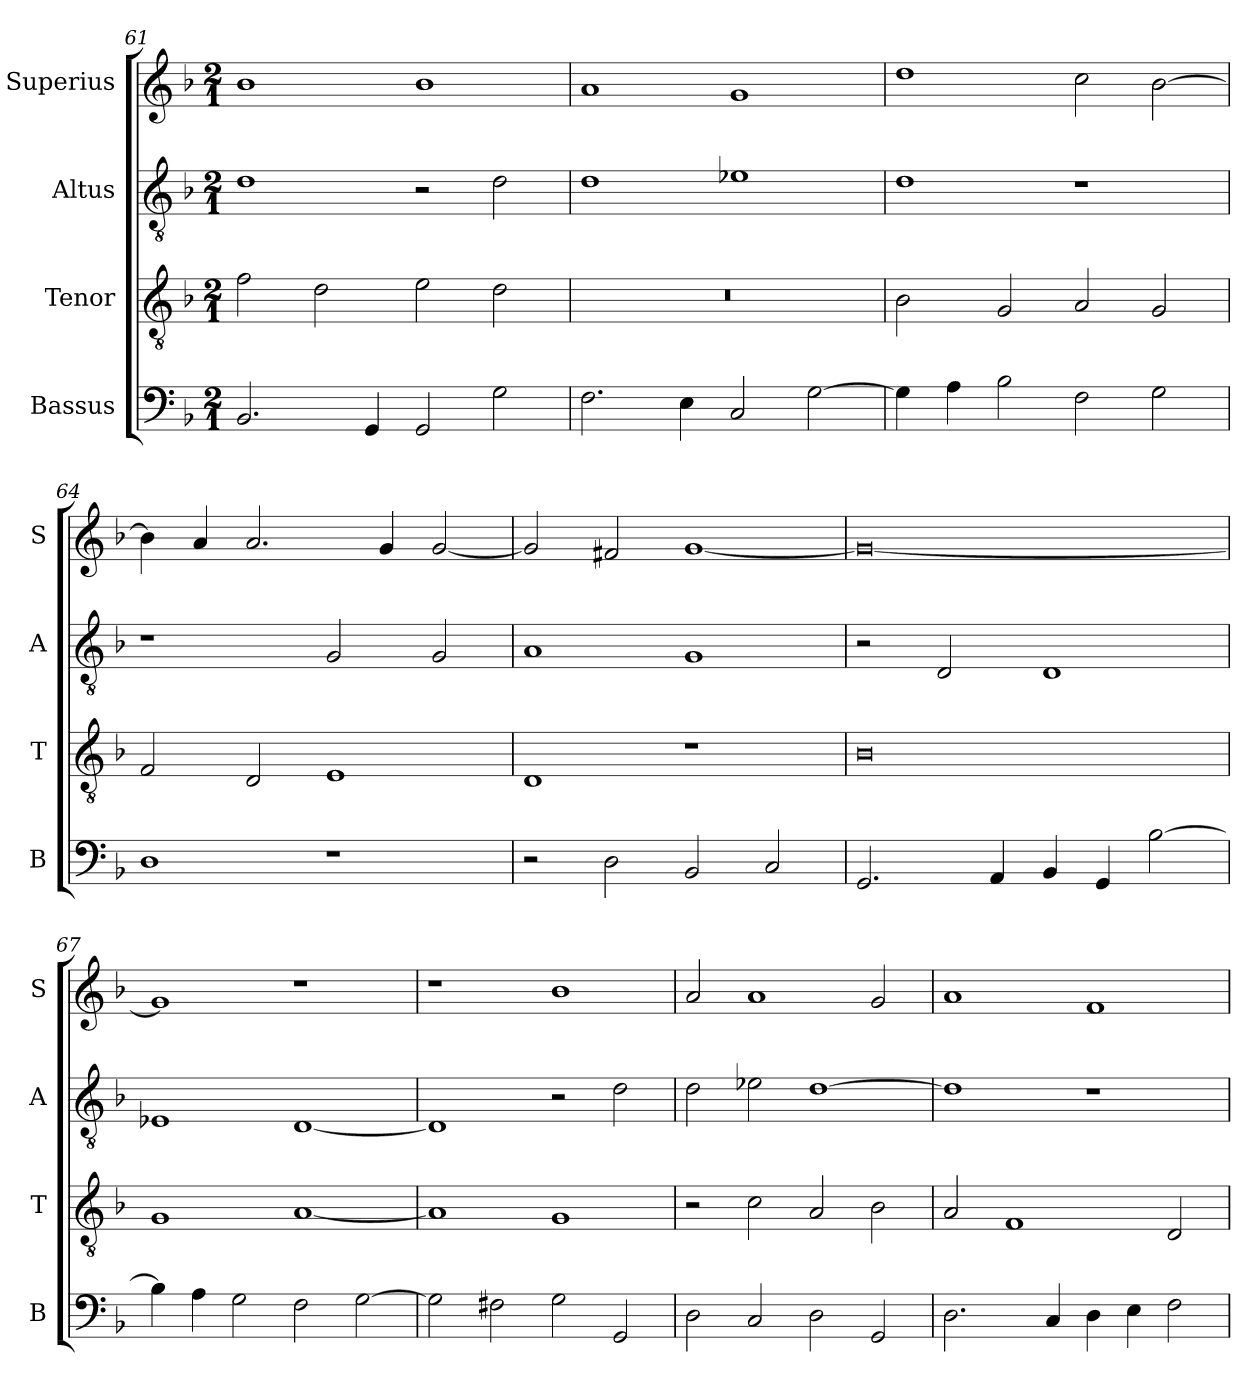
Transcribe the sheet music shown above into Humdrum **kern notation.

**kern	**kern	**kern	**kern
*part4	*part3	*part2	*part1
*staff4	*staff3	*staff2	*staff1
*I"Bassus	*I"Tenor	*I"Altus	*I"Superius
*I'B	*I'T	*I'A	*I'S
*clefF4	*clefGv2	*clefGv2	*clefG2
*k[b-]	*k[b-]	*k[b-]	*k[b-]
*M2/1	*M2/1	*M2/1	*M2/1
=61	=61	=61	=61
2.BB-/	2f\	1d	1b-
.	2d\	.	.
4GG/	.	.	.
2GG/	2e\	2r	1b-
2G\	2d\	2d\	.
=62	=62	=62	=62
2.F\	0r	1d	1a
4E\	.	.	.
2C/	.	1e-X	1g
[2G\	.	.	.
=63	=63	=63	=63
4G\]	2B-\	1d	1dd
4A\	.	.	.
2B-\	2G/	.	.
2F\	2A/	1r	2cc\
2G\	2G/	.	[2b-\
=64	=64	=64	=64
1D	2F/	1r	4b-\]
.	.	.	4a/
.	2D/	.	2.a/
1r	1E	2G/	.
.	.	.	4g/
.	.	2G/	[2g/
=65	=65	=65	=65
2r	1D	1A	2g/]
2D\	.	.	2f#X/
2BB-/	1r	1G	[1g
2C/	.	.	.
=66	=66	=66	=66
2.GG/	0B-	2r	0g_
.	.	2D/	.
4AA/	.	.	.
4BB-/	.	1D	.
4GG/	.	.	.
[2B-\	.	.	.
=67	=67	=67	=67
4B-\]	1G	1E-X	1g]
4A\	.	.	.
2G\	.	.	.
2F\	[1A	[1D	1r
[2G\	.	.	.
=68	=68	=68	=68
2G\]	1A]	1D]	1r
2F#X\	.	.	.
2G\	1G	2r	1b-
2GG/	.	2d\	.
=69	=69	=69	=69
2D\	2r	2d\	2a/
2C/	2c\	2e-X\	1a
2D\	2A/	[1d	.
2GG/	2B-\	.	2g/
=70	=70	=70	=70
2.D\	2A/	1d]	1a
.	1F	.	.
4C/	.	.	.
4D\	.	1r	1f
4E\	.	.	.
2F\	2D/	.	.
=	=	=	=
*-	*-	*-	*-
